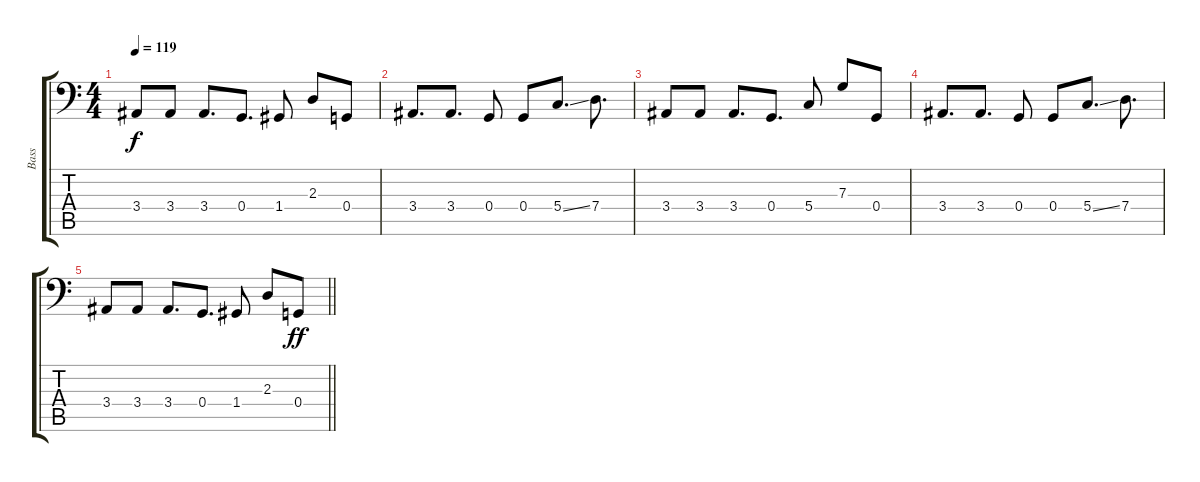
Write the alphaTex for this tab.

\track ("Bass" "Bass") {instrument electricbasspick}
\staff {score tabs}
\tuning (Bb2 F2 C2 G1 C1 A0) {hide}
\ts (4 4)
\tempo 119
\clef f4
\ks c
3.4.8{dy f} 3.4.8 3.4.8{d} 0.4.8{d} 1.4.8 2.3.8 0.4.8 |
3.4.8{d} 3.4.8{d} 0.4.8 0.4.8 5.4{ss}.8{d} 7.4.8{d} |
3.4.8 3.4.8 3.4.8{d} 0.4.8{d} 5.4.8 7.3.8 0.4.8 |
3.4.8{d} 3.4.8{d} 0.4.8 0.4.8 5.4{ss}.8{d} 7.4.8{d} |
\barLineRight lightlight
3.4.8 3.4.8 3.4.8{d} 0.4.8{d} 1.4.8 2.3.8 0.4.8{dy ff}
